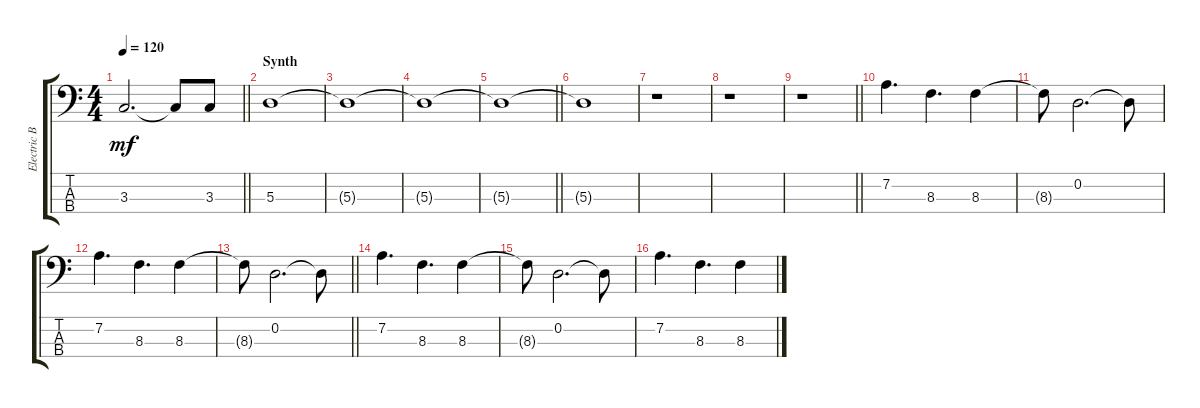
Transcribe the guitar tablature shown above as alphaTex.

\track ("Electric Bass" "Electric B") {instrument electricbassfinger}
\staff {score tabs}
\tuning (G2 D2 A1 D1) {hide}
\ts (4 4)
\tempo 120
\clef f4
\barLineRight lightlight
\ks c
3.3.2{d dy mf} 3.3{t}.8 3.3.8 |
\section ("" "Synth")
5.3.1 |
5.3{t}.1 |
5.3{t}.1 |
\barLineRight lightlight
5.3{t}.1 |
5.3{t}.1 |
r.1 |
r.1 |
\barLineRight lightlight
r.1 |
7.2.4{d} 8.3.4{d} 8.3.4 |
8.3{t}.8 0.2.2{d} 0.2{t}.8 |
7.2.4{d} 8.3.4{d} 8.3.4 |
\barLineRight lightlight
8.3{t}.8 0.2.2{d} 0.2{t}.8 |
7.2.4{d} 8.3.4{d} 8.3.4 |
8.3{t}.8 0.2.2{d} 0.2{t}.8 |
7.2.4{d} 8.3.4{d} 8.3.4
